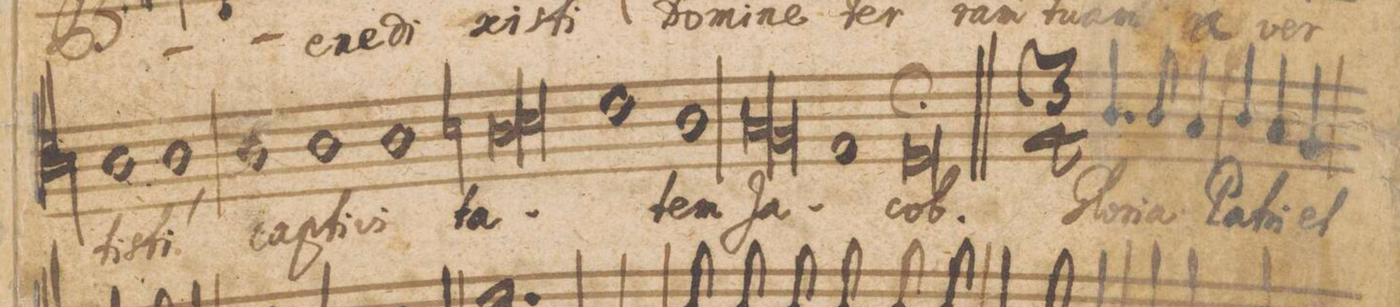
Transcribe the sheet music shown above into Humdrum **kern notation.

**kern	**text	**text
*I"Tenor 2 d(us)	*	*
*clefC4	*	*
*k[]	*	*
*met(C|)	*	*
*M2/1	*	*
1A\	-ti-	.
=39-	=39-	=39-
1A\,	-sti	.
1A\	ca-	.
=40-	=40-	=40-
1A\	-pti-	.
1A\	-vi-	.
=41-	=41-	=41-
*lig	*	*
1A\	-ta-	.
1Bn\	.	.
*Xlig	*	*
=42-	=42-	=42-
1c\	.	.
1A\	-tem	.
=43-	=43-	=43-
*lig	*	*
1G/	Ja-	.
1F/	.	.
*Xlig	*	*
=44-	=44-	=44-
1E/	.	.
0D/;	-cob.	.
=45||-	=45||-	=45||-
*M3/4	*	*
4.A/	Glo-	.
8A/	-ri-	.
4G/	-a	.
=46	=46	=46
4A/	Pat-	.
4G/	-ri	.
4F/	et	.
=47	=47	=47
*-	*-	*-
